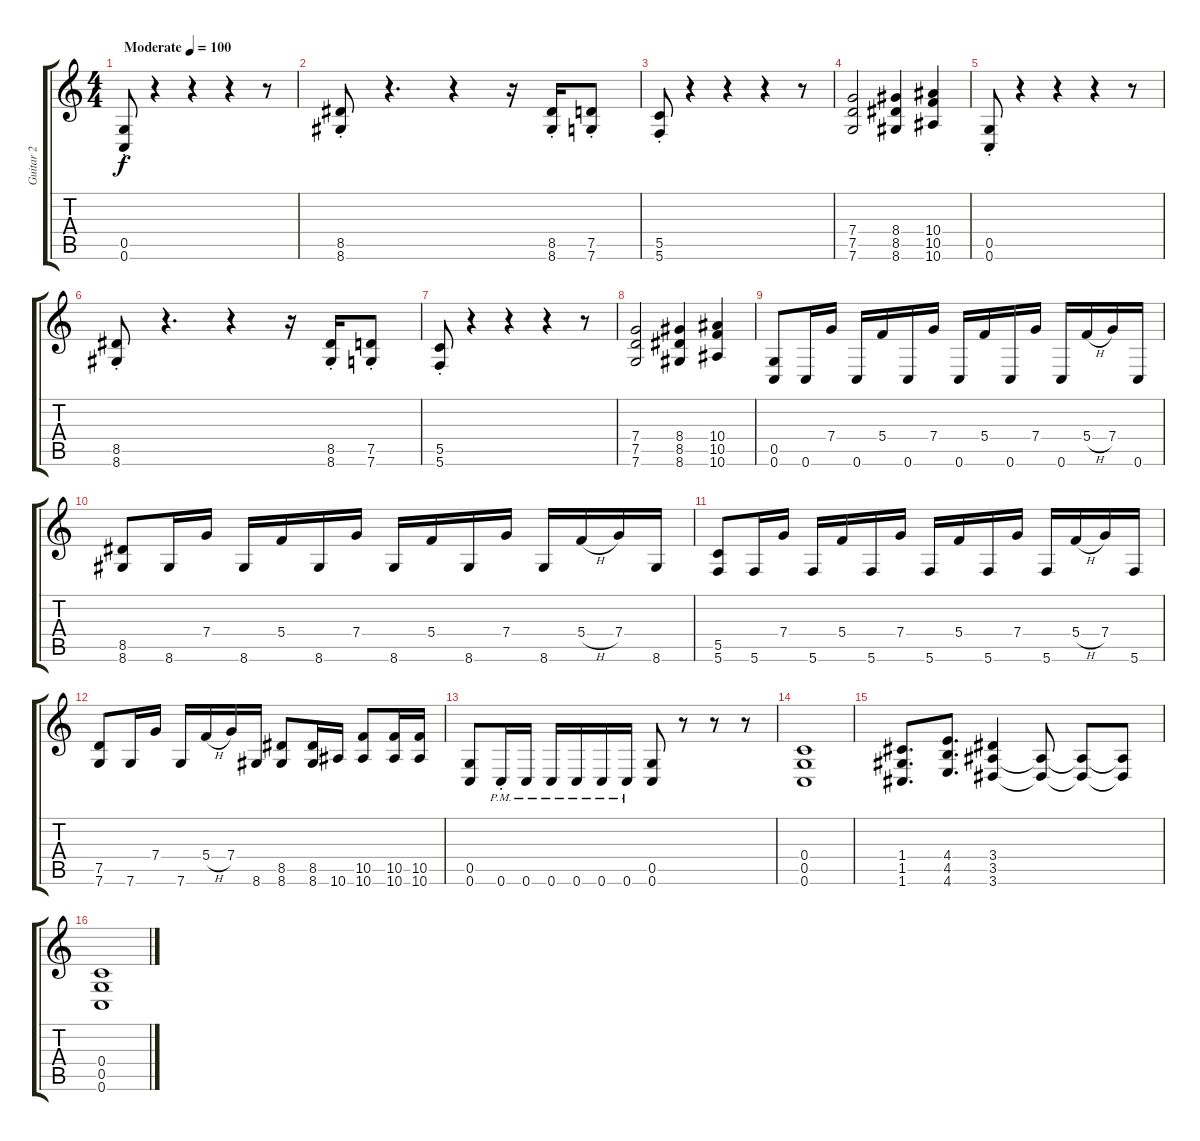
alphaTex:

\track ("Guitar 2" "Guitar 2") {instrument distortionguitar}
\staff {score tabs}
\tuning (D4 A3 F3 C3 G2 C2) {hide}
\ts (4 4)
\tempo (100 "Moderate")
\clef g2
\ks c
(0.5{st} 0.6{st}).8{dy f instrument distortionguitar} r.4 r.4 r.4 r.8 |
(8.5{st} 8.6{st}).8 r.4{d} r.4 r.16 (8.5{st} 8.6{st}).16 (7.5{st} 7.6{st}).8 |
(5.5{st} 5.6{st}).8 r.4 r.4 r.4 r.8 |
(7.4 7.5 7.6).2 (8.4 8.5 8.6).4 (10.4 10.5 10.6).4 |
(0.5{st} 0.6{st}).8 r.4 r.4 r.4 r.8 |
(8.5{st} 8.6{st}).8 r.4{d} r.4 r.16 (8.5{st} 8.6{st}).16 (7.5{st} 7.6{st}).8 |
(5.5{st} 5.6{st}).8 r.4 r.4 r.4 r.8 |
(7.4 7.5 7.6).2 (8.4 8.5 8.6).4 (10.4 10.5 10.6).4 |
(0.5 0.6).8 0.6.16 7.4.16 0.6.16 5.4.16 0.6.16 7.4.16 0.6.16 5.4.16 0.6.16 7.4.16 0.6.16 5.4{h}.16 7.4.16 0.6.16 |
(8.5 8.6).8 8.6.16 7.4.16 8.6.16 5.4.16 8.6.16 7.4.16 8.6.16 5.4.16 8.6.16 7.4.16 8.6.16 5.4{h}.16 7.4.16 8.6.16 |
(5.5 5.6).8 5.6.16 7.4.16 5.6.16 5.4.16 5.6.16 7.4.16 5.6.16 5.4.16 5.6.16 7.4.16 5.6.16 5.4{h}.16 7.4.16 5.6.16 |
(7.5 7.6).8 7.6.16 7.4.16 7.6.16 5.4{h}.16 7.4.16 8.6.16 (8.5 8.6).8 (8.5 8.6).16 10.6.16 (10.5 10.6).8 (10.5 10.6).16 (10.5 10.6).16 |
(0.5 0.6).8 0.6{pm st}.16 0.6{pm}.16 0.6{pm}.16 0.6{pm}.16 0.6{pm}.16 0.6{pm}.16 (0.5 0.6).8 r.8 r.8 r.8 |
(0.4 0.5 0.6).1 |
(1.4 1.5 1.6).8{d} (4.4 4.5 4.6).8{d} (3.4 3.5 3.6).4 (3.5{t} 3.6{t}).8 (3.5{t} 3.6{t}).8 (3.5{t} 3.6{t}).8 |
(0.4 0.5 0.6).1
